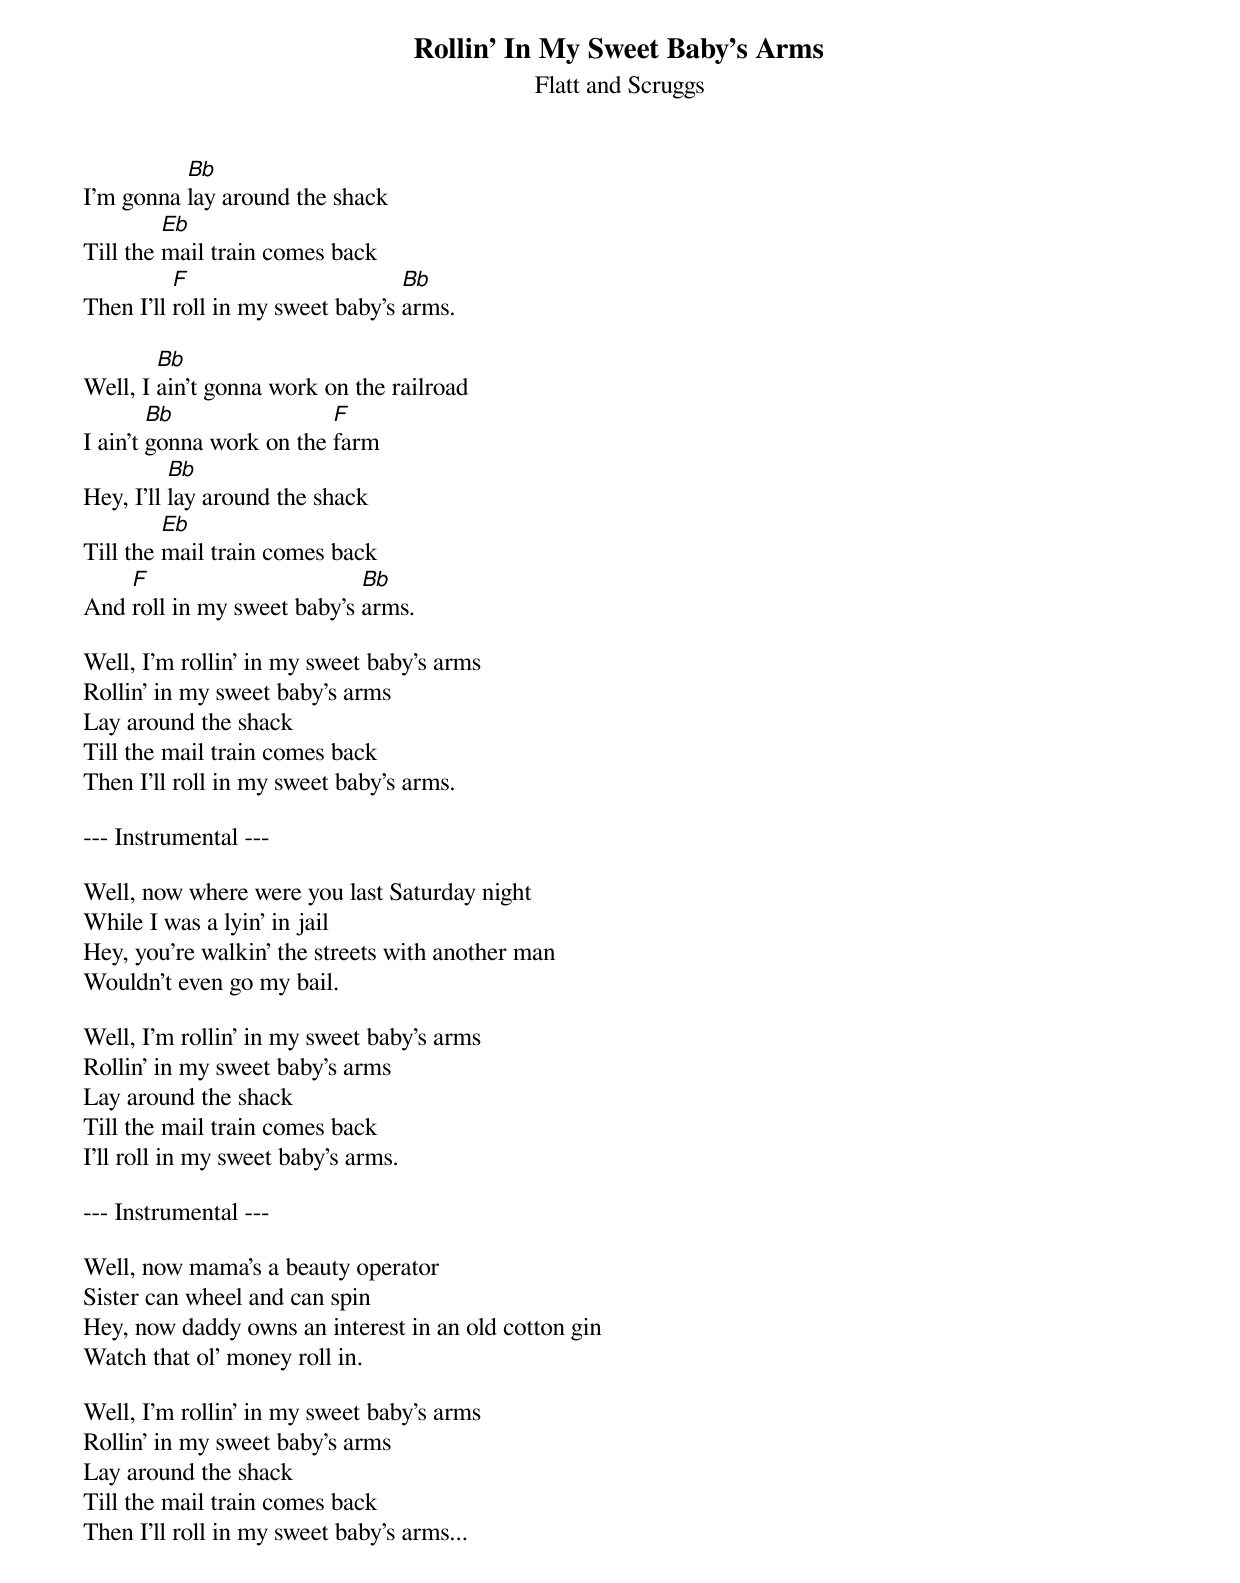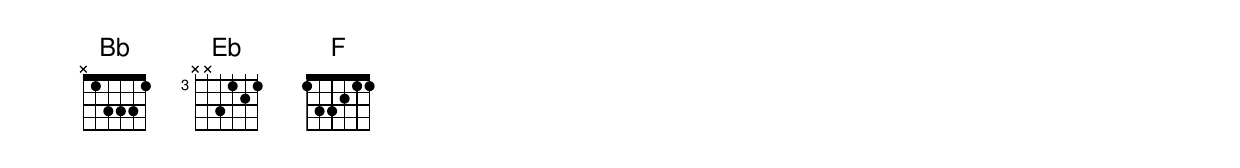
{title:Rollin' In My Sweet Baby's Arms}
{subtitle:Flatt and Scruggs}

I'm gonna [Bb]lay around the shack
Till the [Eb]mail train comes back
Then I'll [F]roll in my sweet baby's [Bb]arms.

Well, I [Bb]ain't gonna work on the railroad
I ain't [Bb]gonna work on the [F]farm
Hey, I'll [Bb]lay around the shack
Till the [Eb]mail train comes back
And [F]roll in my sweet baby's [Bb]arms.

Well, I'm rollin' in my sweet baby's arms
Rollin' in my sweet baby's arms
Lay around the shack
Till the mail train comes back
Then I'll roll in my sweet baby's arms.

--- Instrumental ---

Well, now where were you last Saturday night
While I was a lyin' in jail
Hey, you're walkin' the streets with another man
Wouldn't even go my bail.

Well, I'm rollin' in my sweet baby's arms
Rollin' in my sweet baby's arms
Lay around the shack
Till the mail train comes back
I'll roll in my sweet baby's arms.

--- Instrumental ---

Well, now mama's a beauty operator
Sister can wheel and can spin
Hey, now daddy owns an interest in an old cotton gin
Watch that ol' money roll in.

Well, I'm rollin' in my sweet baby's arms
Rollin' in my sweet baby's arms
Lay around the shack
Till the mail train comes back
Then I'll roll in my sweet baby's arms...
